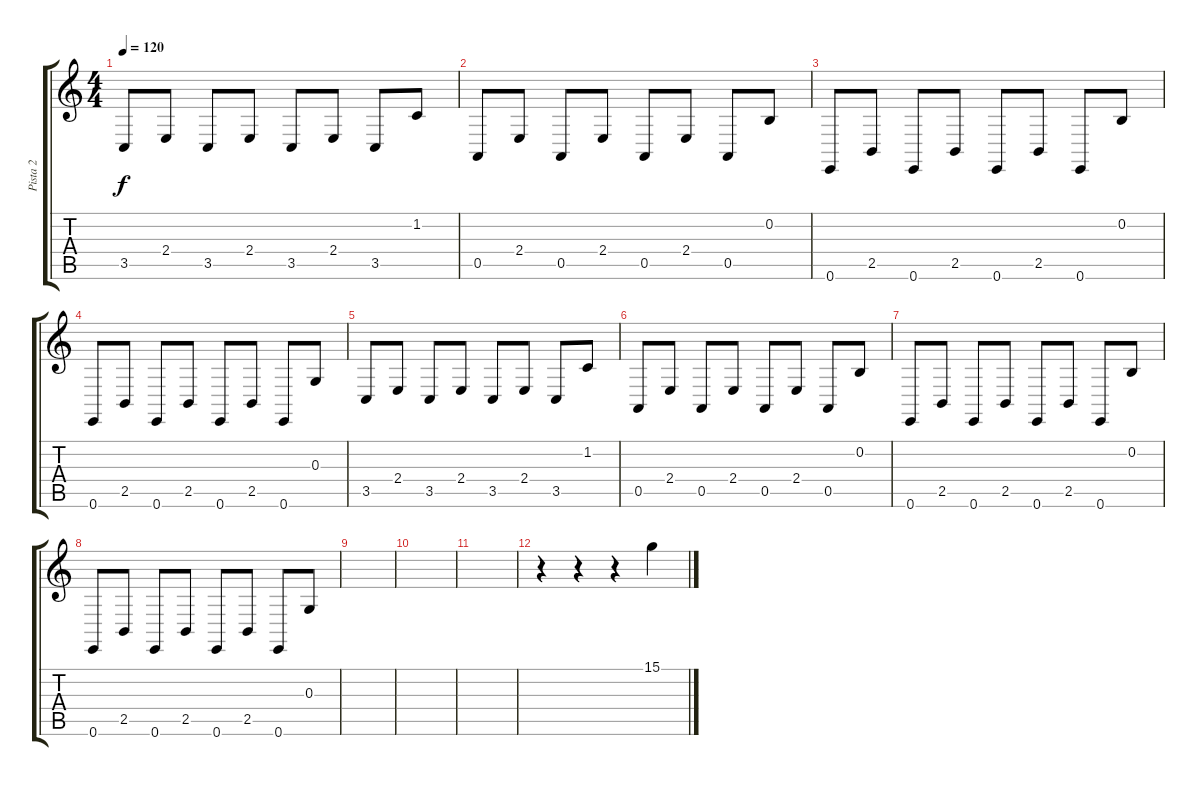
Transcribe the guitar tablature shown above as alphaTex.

\track ("Pista 2" "Pista 2") {instrument orchestralharp}
\staff {score tabs}
\tuning (E4 B3 G3 D3 A2 E2) {hide}
\ts (4 4)
\tempo 120
\clef g2
\ks c
3.5.8{dy f} 2.4.8 3.5.8 2.4.8 3.5.8 2.4.8 3.5.8 1.2.8 |
0.5.8 2.4.8 0.5.8 2.4.8 0.5.8 2.4.8 0.5.8 0.2.8 |
0.6.8 2.5.8 0.6.8 2.5.8 0.6.8 2.5.8 0.6.8 0.2.8 |
0.6.8 2.5.8 0.6.8 2.5.8 0.6.8 2.5.8 0.6.8 0.3.8 |
3.5.8 2.4.8 3.5.8 2.4.8 3.5.8 2.4.8 3.5.8 1.2.8 |
0.5.8 2.4.8 0.5.8 2.4.8 0.5.8 2.4.8 0.5.8 0.2.8 |
0.6.8 2.5.8 0.6.8 2.5.8 0.6.8 2.5.8 0.6.8 0.2.8 |
0.6.8 2.5.8 0.6.8 2.5.8 0.6.8 2.5.8 0.6.8 0.3.8 |
|
|
|
r.4 r.4 r.4 15.1.4
